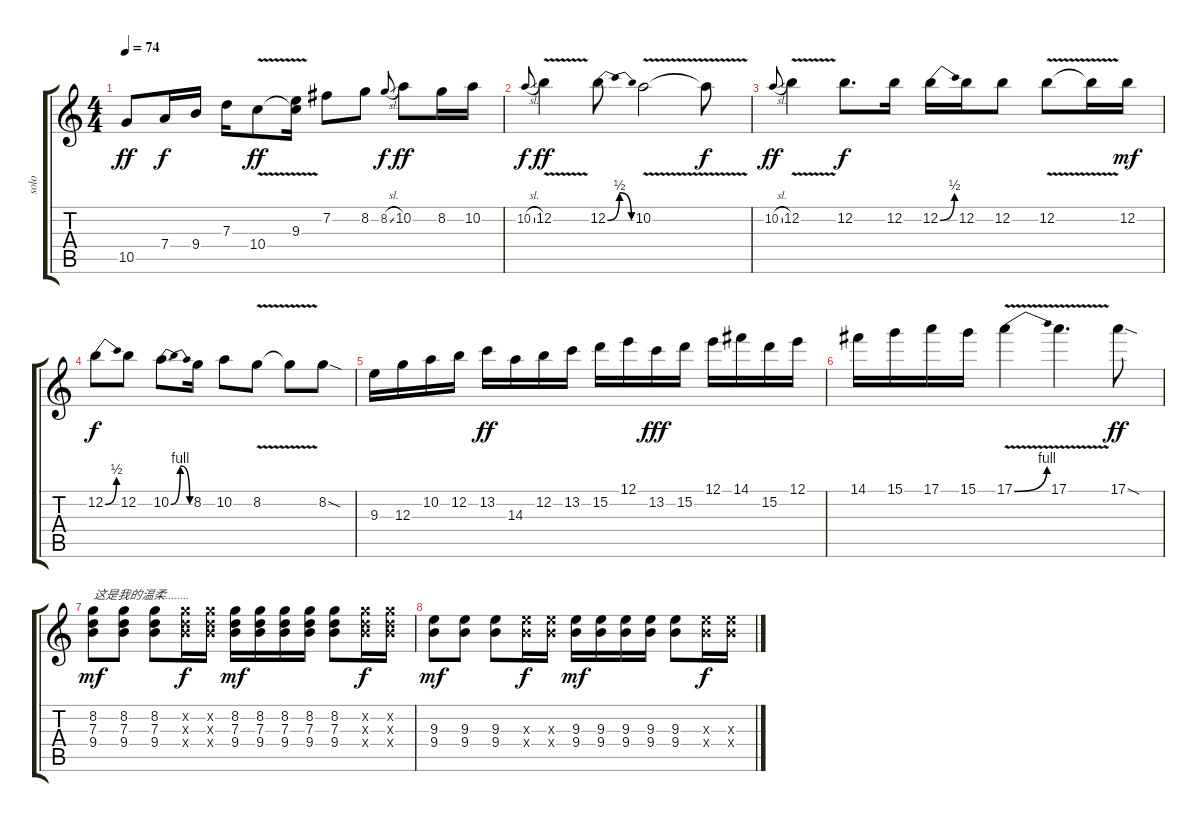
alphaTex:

\track ("solo" "solo") {instrument distortionguitar}
\staff {score tabs}
\tuning (E4 B3 G3 D3 A2 E2) {hide}
\ts (4 4)
\tempo 74
\clef g2
\ks c
10.5.8{dy ff} 7.4.16{dy f} 9.4.16 7.3.16 10.4{v}.8{dy ff} (9.3 10.4{t}).16 7.2.8 8.2.8 8.2{sl}.8{gr onbeat dy f} 10.2.8{dy ff} 8.2.16 10.2.16 |
10.2{sl}.8{gr onbeat dy f} 12.2{v}.4{dy ff} 12.2{be (bendrelease 0 0 15 2 15 2 60 0)}.8 10.2{v}.2 10.2{t}.8{dy f} |
10.2{sl}.8{gr onbeat dy ff} 12.2{v}.4 12.2.8{d dy f} 12.2.16 12.2{be (bend 0 0 60 2)}.16 12.2.16 12.2.8 12.2{v}.8 12.2{t}.16 12.2.16{dy mf} |
12.2{be (bend 0 0 60 2)}.8{dy f} 12.2.8 10.2{be (bendrelease 0 0 15 4 35 4 60 0)}.8{d} 8.2.16 10.2.8 8.2{v}.8 8.2{t}.8 8.2{sod}.8 |
9.3.16 12.3.16 10.2.16 12.2.16 13.2.16{dy ff} 14.3.16 12.2.16 13.2.16 15.2.16 12.1.16 13.2.16{dy fff} 15.2.16 12.1.16 14.1.16 15.2.16 12.1.16 |
14.1.16 15.1.16 17.1.16 15.1.16 17.1{be (bend 0 0 60 4) v}.4 17.1{v}.4{d} 17.1{sod}.8{dy ff} |
(8.2 7.3 9.4).8{txt "这是我的温柔........" dy mf} (8.2 7.3 9.4).8 (8.2 7.3 9.4).8 (8.2{x} 7.3{x} 9.4{x}).16{dy f} (8.2{x} 7.3{x} 9.4{x}).16 (8.2 7.3 9.4).16{dy mf} (8.2 7.3 9.4).16 (8.2 7.3 9.4).16 (8.2 7.3 9.4).16 (8.2 7.3 9.4).8 (8.2{x} 7.3{x} 9.4{x}).16{dy f} (8.2{x} 7.3{x} 9.4{x}).16 |
(9.3 9.4).8{dy mf} (9.3 9.4).8 (9.3 9.4).8 (9.3{x} 9.4{x}).16{dy f} (9.3{x} 9.4{x}).16 (9.3 9.4).16{dy mf} (9.3 9.4).16 (9.3 9.4).16 (9.3 9.4).16 (9.3 9.4).8 (9.3{x} 9.4{x}).16{dy f} (9.3{x} 9.4{x}).16
